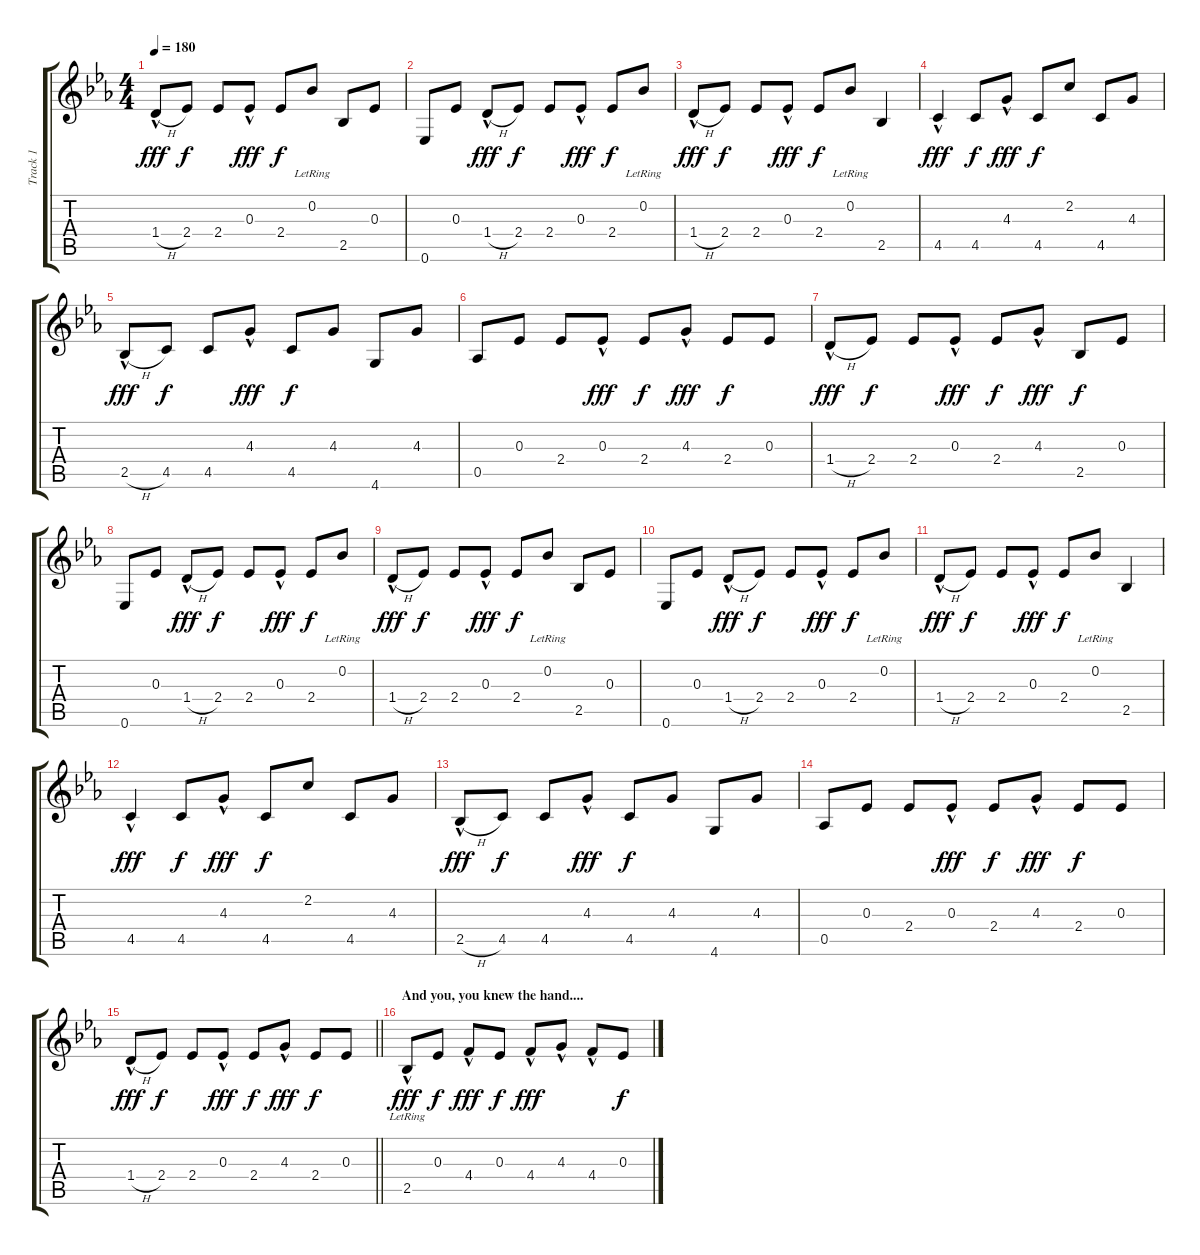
\track ("Track 1" "Track 1") {instrument acousticguitarsteel}
\staff {score tabs}
\tuning (Eb4 Bb3 Eb3 Db3 Ab2 Eb2) {hide}
\ts (4 4)
\tempo 180
\clef g2
\ks eb
1.4{h hac}.8{dy fff} 2.4.8{dy f} 2.4.8 0.3{hac}.8{dy fff} 2.4.8{dy f} 0.2{lr}.8 2.5.8 0.3.8 |
0.6.8 0.3.8 1.4{h hac}.8{dy fff} 2.4.8{dy f} 2.4.8 0.3{hac}.8{dy fff} 2.4.8{dy f} 0.2{lr}.8 |
1.4{h hac}.8{dy fff} 2.4.8{dy f} 2.4.8 0.3{hac}.8{dy fff} 2.4.8{dy f} 0.2{lr}.8 2.5.4 |
4.5{hac}.4{dy fff} 4.5.8{dy f} 4.3{hac}.8{dy fff} 4.5.8{dy f} 2.2.8 4.5.8 4.3.8 |
2.5{h hac}.8{dy fff} 4.5.8{dy f} 4.5.8 4.3{hac}.8{dy fff} 4.5.8{dy f} 4.3.8 4.6.8 4.3.8 |
0.5.8 0.3.8 2.4.8 0.3{hac}.8{dy fff} 2.4.8{dy f} 4.3{hac}.8{dy fff} 2.4.8{dy f} 0.3.8 |
1.4{h hac}.8{dy fff} 2.4.8{dy f} 2.4.8 0.3{hac}.8{dy fff} 2.4.8{dy f} 4.3{hac}.8{dy fff} 2.5.8{dy f} 0.3.8 |
0.6.8 0.3.8 1.4{h hac}.8{dy fff} 2.4.8{dy f} 2.4.8 0.3{hac}.8{dy fff} 2.4.8{dy f} 0.2{lr}.8 |
1.4{h hac}.8{dy fff} 2.4.8{dy f} 2.4.8 0.3{hac}.8{dy fff} 2.4.8{dy f} 0.2{lr}.8 2.5.8 0.3.8 |
0.6.8 0.3.8 1.4{h hac}.8{dy fff} 2.4.8{dy f} 2.4.8 0.3{hac}.8{dy fff} 2.4.8{dy f} 0.2{lr}.8 |
1.4{h hac}.8{dy fff} 2.4.8{dy f} 2.4.8 0.3{hac}.8{dy fff} 2.4.8{dy f} 0.2{lr}.8 2.5.4 |
4.5{hac}.4{dy fff} 4.5.8{dy f} 4.3{hac}.8{dy fff} 4.5.8{dy f} 2.2.8 4.5.8 4.3.8 |
2.5{h hac}.8{dy fff} 4.5.8{dy f} 4.5.8 4.3{hac}.8{dy fff} 4.5.8{dy f} 4.3.8 4.6.8 4.3.8 |
0.5.8 0.3.8 2.4.8 0.3{hac}.8{dy fff} 2.4.8{dy f} 4.3{hac}.8{dy fff} 2.4.8{dy f} 0.3.8 |
\barLineRight lightlight
1.4{h hac}.8{dy fff} 2.4.8{dy f} 2.4.8 0.3{hac}.8{dy fff} 2.4.8{dy f} 4.3{hac}.8{dy fff} 2.4.8{dy f} 0.3.8 |
\section ("" "And you, you knew the hand....")
2.5{hac lr}.8{dy fff} 0.3.8{dy f} 4.4{hac}.8{dy fff} 0.3.8{dy f} 4.4{hac}.8{dy fff} 4.3{hac}.8 4.4{hac}.8 0.3.8{dy f}
